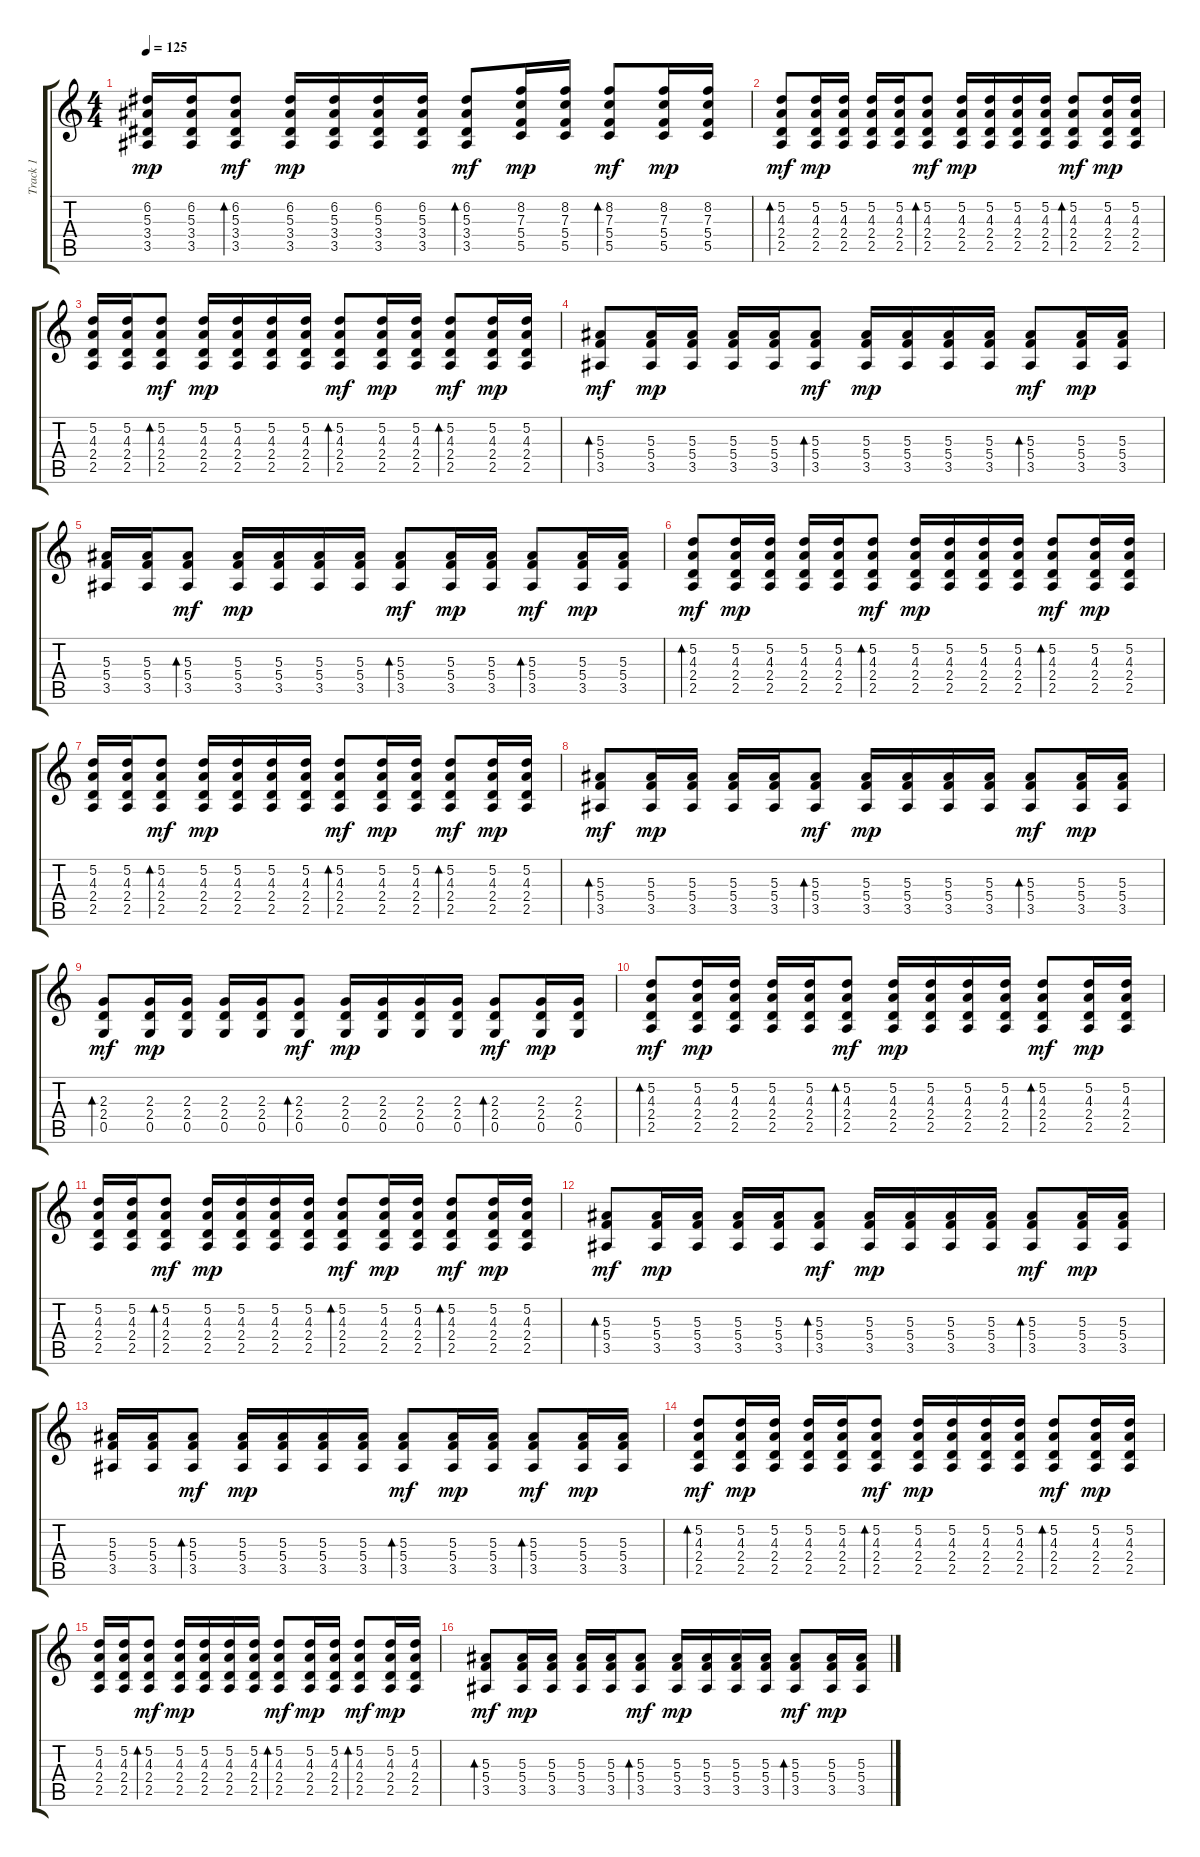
\track ("Track 1" "Track 1") {instrument electricguitarclean}
\staff {score tabs}
\tuning (D4 A3 F3 C3 G2 D2) {hide}
\ts (4 4)
\tempo 125
\clef g2
\ks c
(6.2 5.3 3.4 3.5).16{dy mp} (6.2 5.3 3.4 3.5).16 (6.2 5.3 3.4 3.5).8{bd 60 dy mf} (6.2 5.3 3.4 3.5).16{dy mp} (6.2 5.3 3.4 3.5).16 (6.2 5.3 3.4 3.5).16 (6.2 5.3 3.4 3.5).16 (6.2 5.3 3.4 3.5).8{bd 60 dy mf} (8.2 7.3 5.4 5.5).16{dy mp} (8.2 7.3 5.4 5.5).16 (8.2 7.3 5.4 5.5).8{bd 60 dy mf} (8.2 7.3 5.4 5.5).16{dy mp} (8.2 7.3 5.4 5.5).16 |
(5.2 4.3 2.4 2.5).8{bd 60 dy mf} (5.2 4.3 2.4 2.5).16{dy mp} (5.2 4.3 2.4 2.5).16 (5.2 4.3 2.4 2.5).16 (5.2 4.3 2.4 2.5).16 (5.2 4.3 2.4 2.5).8{bd 60 dy mf} (5.2 4.3 2.4 2.5).16{dy mp} (5.2 4.3 2.4 2.5).16 (5.2 4.3 2.4 2.5).16 (5.2 4.3 2.4 2.5).16 (5.2 4.3 2.4 2.5).8{bd 60 dy mf} (5.2 4.3 2.4 2.5).16{dy mp} (5.2 4.3 2.4 2.5).16 |
(5.2 4.3 2.4 2.5).16 (5.2 4.3 2.4 2.5).16 (5.2 4.3 2.4 2.5).8{bd 60 dy mf} (5.2 4.3 2.4 2.5).16{dy mp} (5.2 4.3 2.4 2.5).16 (5.2 4.3 2.4 2.5).16 (5.2 4.3 2.4 2.5).16 (5.2 4.3 2.4 2.5).8{bd 60 dy mf} (5.2 4.3 2.4 2.5).16{dy mp} (5.2 4.3 2.4 2.5).16 (5.2 4.3 2.4 2.5).8{bd 60 dy mf} (5.2 4.3 2.4 2.5).16{dy mp} (5.2 4.3 2.4 2.5).16 |
(5.3 5.4 3.5).8{bd 60 dy mf} (5.3 5.4 3.5).16{dy mp} (5.3 5.4 3.5).16 (5.3 5.4 3.5).16 (5.3 5.4 3.5).16 (5.3 5.4 3.5).8{bd 60 dy mf} (5.3 5.4 3.5).16{dy mp} (5.3 5.4 3.5).16 (5.3 5.4 3.5).16 (5.3 5.4 3.5).16 (5.3 5.4 3.5).8{bd 60 dy mf} (5.3 5.4 3.5).16{dy mp} (5.3 5.4 3.5).16 |
(5.3 5.4 3.5).16 (5.3 5.4 3.5).16 (5.3 5.4 3.5).8{bd 60 dy mf} (5.3 5.4 3.5).16{dy mp} (5.3 5.4 3.5).16 (5.3 5.4 3.5).16 (5.3 5.4 3.5).16 (5.3 5.4 3.5).8{bd 60 dy mf} (5.3 5.4 3.5).16{dy mp} (5.3 5.4 3.5).16 (5.3 5.4 3.5).8{bd 60 dy mf} (5.3 5.4 3.5).16{dy mp} (5.3 5.4 3.5).16 |
(5.2 4.3 2.4 2.5).8{bd 60 dy mf} (5.2 4.3 2.4 2.5).16{dy mp} (5.2 4.3 2.4 2.5).16 (5.2 4.3 2.4 2.5).16 (5.2 4.3 2.4 2.5).16 (5.2 4.3 2.4 2.5).8{bd 60 dy mf} (5.2 4.3 2.4 2.5).16{dy mp} (5.2 4.3 2.4 2.5).16 (5.2 4.3 2.4 2.5).16 (5.2 4.3 2.4 2.5).16 (5.2 4.3 2.4 2.5).8{bd 60 dy mf} (5.2 4.3 2.4 2.5).16{dy mp} (5.2 4.3 2.4 2.5).16 |
(5.2 4.3 2.4 2.5).16 (5.2 4.3 2.4 2.5).16 (5.2 4.3 2.4 2.5).8{bd 60 dy mf} (5.2 4.3 2.4 2.5).16{dy mp} (5.2 4.3 2.4 2.5).16 (5.2 4.3 2.4 2.5).16 (5.2 4.3 2.4 2.5).16 (5.2 4.3 2.4 2.5).8{bd 60 dy mf} (5.2 4.3 2.4 2.5).16{dy mp} (5.2 4.3 2.4 2.5).16 (5.2 4.3 2.4 2.5).8{bd 60 dy mf} (5.2 4.3 2.4 2.5).16{dy mp} (5.2 4.3 2.4 2.5).16 |
(5.3 5.4 3.5).8{bd 60 dy mf} (5.3 5.4 3.5).16{dy mp} (5.3 5.4 3.5).16 (5.3 5.4 3.5).16 (5.3 5.4 3.5).16 (5.3 5.4 3.5).8{bd 60 dy mf} (5.3 5.4 3.5).16{dy mp} (5.3 5.4 3.5).16 (5.3 5.4 3.5).16 (5.3 5.4 3.5).16 (5.3 5.4 3.5).8{bd 60 dy mf} (5.3 5.4 3.5).16{dy mp} (5.3 5.4 3.5).16 |
(2.3 2.4 0.5).8{bd 60 dy mf} (2.3 2.4 0.5).16{dy mp} (2.3 2.4 0.5).16 (2.3 2.4 0.5).16 (2.3 2.4 0.5).16 (2.3 2.4 0.5).8{bd 60 dy mf} (2.3 2.4 0.5).16{dy mp} (2.3 2.4 0.5).16 (2.3 2.4 0.5).16 (2.3 2.4 0.5).16 (2.3 2.4 0.5).8{bd 60 dy mf} (2.3 2.4 0.5).16{dy mp} (2.3 2.4 0.5).16 |
(5.2 4.3 2.4 2.5).8{bd 60 dy mf} (5.2 4.3 2.4 2.5).16{dy mp} (5.2 4.3 2.4 2.5).16 (5.2 4.3 2.4 2.5).16 (5.2 4.3 2.4 2.5).16 (5.2 4.3 2.4 2.5).8{bd 60 dy mf} (5.2 4.3 2.4 2.5).16{dy mp} (5.2 4.3 2.4 2.5).16 (5.2 4.3 2.4 2.5).16 (5.2 4.3 2.4 2.5).16 (5.2 4.3 2.4 2.5).8{bd 60 dy mf} (5.2 4.3 2.4 2.5).16{dy mp} (5.2 4.3 2.4 2.5).16 |
(5.2 4.3 2.4 2.5).16 (5.2 4.3 2.4 2.5).16 (5.2 4.3 2.4 2.5).8{bd 60 dy mf} (5.2 4.3 2.4 2.5).16{dy mp} (5.2 4.3 2.4 2.5).16 (5.2 4.3 2.4 2.5).16 (5.2 4.3 2.4 2.5).16 (5.2 4.3 2.4 2.5).8{bd 60 dy mf} (5.2 4.3 2.4 2.5).16{dy mp} (5.2 4.3 2.4 2.5).16 (5.2 4.3 2.4 2.5).8{bd 60 dy mf} (5.2 4.3 2.4 2.5).16{dy mp} (5.2 4.3 2.4 2.5).16 |
(5.3 5.4 3.5).8{bd 60 dy mf} (5.3 5.4 3.5).16{dy mp} (5.3 5.4 3.5).16 (5.3 5.4 3.5).16 (5.3 5.4 3.5).16 (5.3 5.4 3.5).8{bd 60 dy mf} (5.3 5.4 3.5).16{dy mp} (5.3 5.4 3.5).16 (5.3 5.4 3.5).16 (5.3 5.4 3.5).16 (5.3 5.4 3.5).8{bd 60 dy mf} (5.3 5.4 3.5).16{dy mp} (5.3 5.4 3.5).16 |
(5.3 5.4 3.5).16 (5.3 5.4 3.5).16 (5.3 5.4 3.5).8{bd 60 dy mf} (5.3 5.4 3.5).16{dy mp} (5.3 5.4 3.5).16 (5.3 5.4 3.5).16 (5.3 5.4 3.5).16 (5.3 5.4 3.5).8{bd 60 dy mf} (5.3 5.4 3.5).16{dy mp} (5.3 5.4 3.5).16 (5.3 5.4 3.5).8{bd 60 dy mf} (5.3 5.4 3.5).16{dy mp} (5.3 5.4 3.5).16 |
(5.2 4.3 2.4 2.5).8{bd 60 dy mf} (5.2 4.3 2.4 2.5).16{dy mp} (5.2 4.3 2.4 2.5).16 (5.2 4.3 2.4 2.5).16 (5.2 4.3 2.4 2.5).16 (5.2 4.3 2.4 2.5).8{bd 60 dy mf} (5.2 4.3 2.4 2.5).16{dy mp} (5.2 4.3 2.4 2.5).16 (5.2 4.3 2.4 2.5).16 (5.2 4.3 2.4 2.5).16 (5.2 4.3 2.4 2.5).8{bd 60 dy mf} (5.2 4.3 2.4 2.5).16{dy mp} (5.2 4.3 2.4 2.5).16 |
(5.2 4.3 2.4 2.5).16 (5.2 4.3 2.4 2.5).16 (5.2 4.3 2.4 2.5).8{bd 60 dy mf} (5.2 4.3 2.4 2.5).16{dy mp} (5.2 4.3 2.4 2.5).16 (5.2 4.3 2.4 2.5).16 (5.2 4.3 2.4 2.5).16 (5.2 4.3 2.4 2.5).8{bd 60 dy mf} (5.2 4.3 2.4 2.5).16{dy mp} (5.2 4.3 2.4 2.5).16 (5.2 4.3 2.4 2.5).8{bd 60 dy mf} (5.2 4.3 2.4 2.5).16{dy mp} (5.2 4.3 2.4 2.5).16 |
(5.3 5.4 3.5).8{bd 60 dy mf} (5.3 5.4 3.5).16{dy mp} (5.3 5.4 3.5).16 (5.3 5.4 3.5).16 (5.3 5.4 3.5).16 (5.3 5.4 3.5).8{bd 60 dy mf} (5.3 5.4 3.5).16{dy mp} (5.3 5.4 3.5).16 (5.3 5.4 3.5).16 (5.3 5.4 3.5).16 (5.3 5.4 3.5).8{bd 60 dy mf} (5.3 5.4 3.5).16{dy mp} (5.3 5.4 3.5).16
